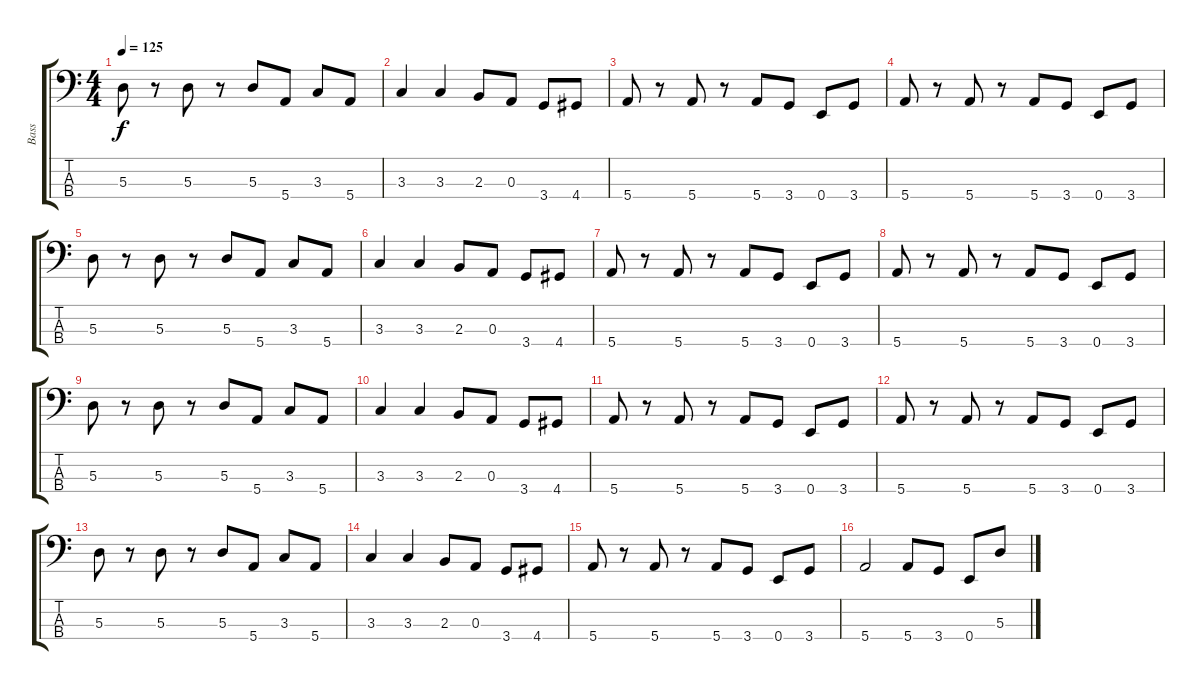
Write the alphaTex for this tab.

\track ("Bass" "Bass") {instrument electricbasspick}
\staff {score tabs}
\tuning (G2 D2 A1 E1) {hide}
\ts (4 4)
\tempo 125
\clef f4
\ks c
5.3.8{dy f} r.8 5.3.8 r.8 5.3.8 5.4.8 3.3.8 5.4.8 |
3.3.4 3.3.4 2.3.8 0.3.8 3.4.8 4.4.8 |
5.4.8 r.8 5.4.8 r.8 5.4.8 3.4.8 0.4.8 3.4.8 |
5.4.8 r.8 5.4.8 r.8 5.4.8 3.4.8 0.4.8 3.4.8 |
5.3.8 r.8 5.3.8 r.8 5.3.8 5.4.8 3.3.8 5.4.8 |
3.3.4 3.3.4 2.3.8 0.3.8 3.4.8 4.4.8 |
5.4.8 r.8 5.4.8 r.8 5.4.8 3.4.8 0.4.8 3.4.8 |
5.4.8 r.8 5.4.8 r.8 5.4.8 3.4.8 0.4.8 3.4.8 |
5.3.8 r.8 5.3.8 r.8 5.3.8 5.4.8 3.3.8 5.4.8 |
3.3.4 3.3.4 2.3.8 0.3.8 3.4.8 4.4.8 |
5.4.8 r.8 5.4.8 r.8 5.4.8 3.4.8 0.4.8 3.4.8 |
5.4.8 r.8 5.4.8 r.8 5.4.8 3.4.8 0.4.8 3.4.8 |
5.3.8 r.8 5.3.8 r.8 5.3.8 5.4.8 3.3.8 5.4.8 |
3.3.4 3.3.4 2.3.8 0.3.8 3.4.8 4.4.8 |
5.4.8 r.8 5.4.8 r.8 5.4.8 3.4.8 0.4.8 3.4.8 |
5.4.2 5.4.8 3.4.8 0.4.8 5.3.8
